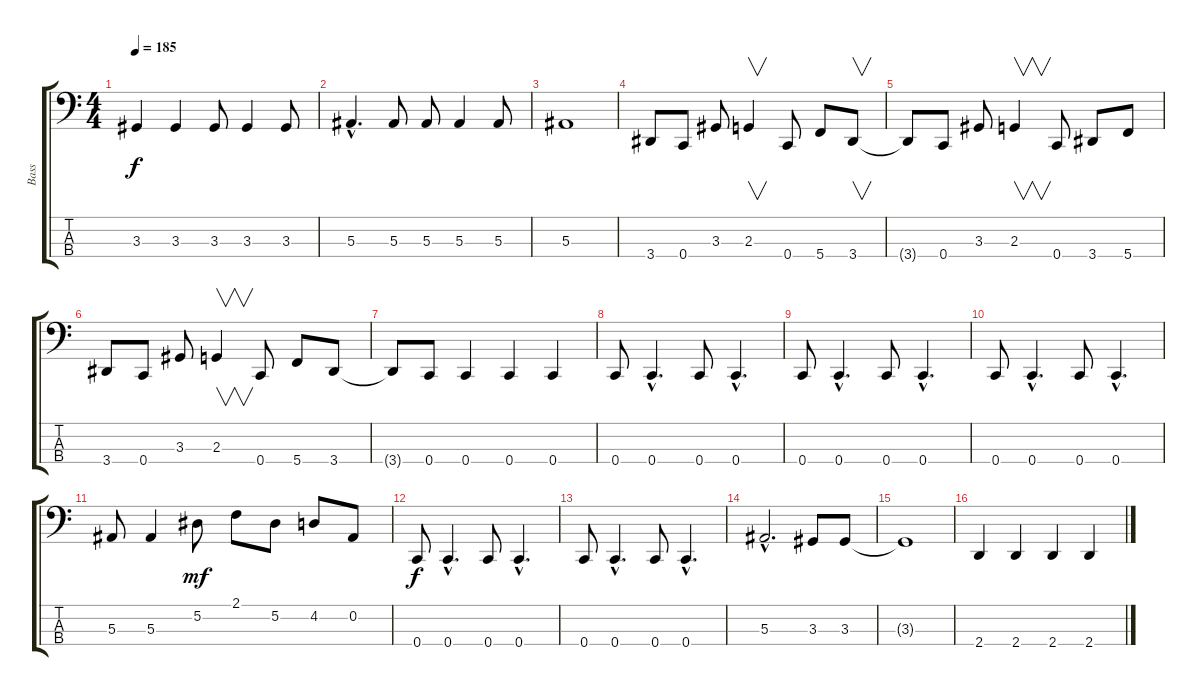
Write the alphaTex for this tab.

\track ("Bass" "Bass") {instrument slapbass1}
\staff {score tabs}
\tuning (Eb2 Bb1 F1 C1) {hide}
\ts (4 4)
\tempo 185
\clef f4
\ks c
3.3{t}.4{dy f} 3.3.4 3.3.8 3.3.4 3.3.8 |
5.3{hac}.4{d} 5.3.8 5.3.8 5.3.4 5.3.8 |
5.3.1 |
3.4.8 0.4.8 3.3.8 2.3.4{v} 0.4.8 5.4.8 3.4.8{v} |
3.4{t}.8 0.4.8 3.3.8 2.3.4{v} 0.4.8 3.4.8 5.4.8 |
3.4.8 0.4.8 3.3.8 2.3.4{v} 0.4.8 5.4.8 3.4.8 |
3.4{t}.8 0.4.8 0.4.4 0.4.4 0.4.4 |
0.4.8 0.4{hac}.4{d} 0.4.8 0.4{hac}.4{d} |
0.4.8 0.4{hac}.4{d} 0.4.8 0.4{hac}.4{d} |
0.4.8 0.4{hac}.4{d} 0.4.8 0.4{hac}.4{d} |
5.3.8 5.3.4 5.2.8{dy mf} 2.1.8 5.2.8 4.2.8 0.2.8 |
0.4.8{dy f} 0.4{hac}.4{d} 0.4.8 0.4{hac}.4{d} |
0.4.8 0.4{hac}.4{d} 0.4.8 0.4{hac}.4{d} |
5.3{hac}.2{d} 3.3.8 3.3.8 |
3.3{t}.1 |
2.4.4 2.4.4 2.4.4 2.4.4
